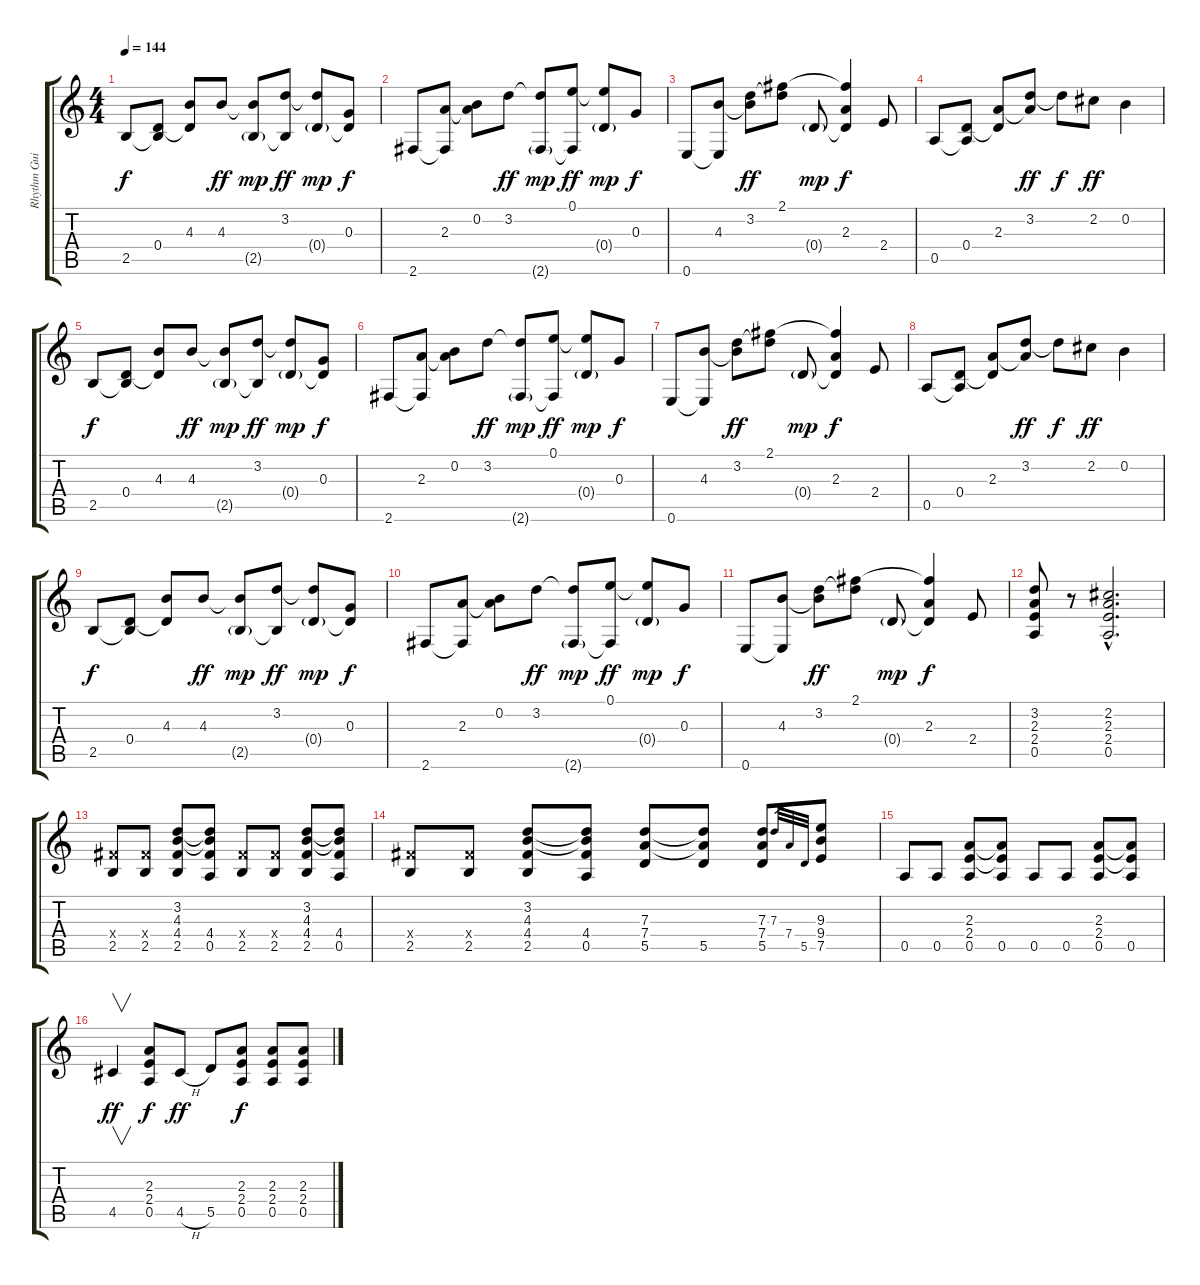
\track ("Rhythm Guitar 2" "Rhythm Gui") {instrument overdrivenguitar}
\staff {score tabs}
\tuning (E4 B3 G3 D3 A2 E2) {hide}
\ts (4 4)
\tempo 144
\clef g2
\ks c
2.5.8{dy f volume 8 instrument overdrivenguitar} (0.4 2.5{t}).8 (4.3 0.4{t}).8 4.3.8{dy ff} (4.3{t} 2.5{g}).8{dy mp} (3.2 2.5{t}).8{dy ff} (3.2{t} 0.4{g}).8{dy mp} (0.3 0.4{t}).8{dy f} |
2.6.8 (2.3 2.6{t}).8 (0.2 2.3{t}).8 3.2.8{dy ff} (3.2{t} 2.6{g}).8{dy mp} (0.1 2.6{t}).8{dy ff} (0.1{t} 0.4{g}).8{dy mp} 0.3.8{dy f} |
0.6.8 (4.3 0.6{t}).8 (3.2 4.3{t}).8{dy ff} (2.1 3.2{t}).8 0.4{g}.8{dy mp} (2.1{t} 2.3 0.4{t}).4{dy f} 2.4.8 |
0.5.8 (0.4 0.5{t}).8 (2.3 0.4{t}).8 (3.2 2.3{t}).8{dy ff} 3.2{t}.8{dy f} 2.2.8{dy ff} 0.2.4 |
2.5.8{dy f} (0.4 2.5{t}).8 (4.3 0.4{t}).8 4.3.8{dy ff} (4.3{t} 2.5{g}).8{dy mp} (3.2 2.5{t}).8{dy ff} (3.2{t} 0.4{g}).8{dy mp} (0.3 0.4{t}).8{dy f} |
2.6.8 (2.3 2.6{t}).8 (0.2 2.3{t}).8 3.2.8{dy ff} (3.2{t} 2.6{g}).8{dy mp} (0.1 2.6{t}).8{dy ff} (0.1{t} 0.4{g}).8{dy mp} 0.3.8{dy f} |
0.6.8 (4.3 0.6{t}).8 (3.2 4.3{t}).8{dy ff} (2.1 3.2{t}).8 0.4{g}.8{dy mp} (2.1{t} 2.3 0.4{t}).4{dy f} 2.4.8 |
0.5.8 (0.4 0.5{t}).8 (2.3 0.4{t}).8 (3.2 2.3{t}).8{dy ff} 3.2{t}.8{dy f} 2.2.8{dy ff} 0.2.4 |
2.5.8{dy f} (0.4 2.5{t}).8 (4.3 0.4{t}).8 4.3.8{dy ff} (4.3{t} 2.5{g}).8{dy mp} (3.2 2.5{t}).8{dy ff} (3.2{t} 0.4{g}).8{dy mp} (0.3 0.4{t}).8{dy f} |
2.6.8 (2.3 2.6{t}).8 (0.2 2.3{t}).8 3.2.8{dy ff} (3.2{t} 2.6{g}).8{dy mp} (0.1 2.6{t}).8{dy ff} (0.1{t} 0.4{g}).8{dy mp} 0.3.8{dy f} |
0.6.8 (4.3 0.6{t}).8 (3.2 4.3{t}).8{dy ff} (2.1 3.2{t}).8 0.4{g}.8{dy mp} (2.1{t} 2.3 0.4{t}).4{dy f} 2.4.8 |
(3.2 2.3 2.4 0.5).8 r.8 (2.2{hac} 2.3{hac} 2.4{hac} 0.5{hac}).2{d} |
(4.4{x} 2.5).8{volume 8 instrument overdrivenguitar} (4.4{x} 2.5).8 (3.2 4.3 4.4 2.5).8 (3.2{t} 4.3{t} 4.4 0.5).8 (4.4{x} 2.5).8 (4.4{x} 2.5).8 (3.2 4.3 4.4 2.5).8 (3.2{t} 4.3{t} 4.4 0.5).8 |
(4.4{x} 2.5).8 (4.4{x} 2.5).8 (3.2 4.3 4.4 2.5).8 (3.2{t} 4.3{t} 4.4 0.5).8 (7.3 7.4 5.5).8 (7.3{t} 7.4{t} 5.5).8 (7.3 7.4 5.5).8 7.3.32{gr} 7.4.32{gr} 5.5.32{gr} (9.3 9.4 7.5).8 |
0.5.8 0.5.8 (2.3 2.4 0.5).8 (2.3{t} 2.4{t} 0.5).8 0.5.8 0.5.8 (2.3 2.4 0.5).8 (2.3{t} 2.4{t} 0.5).8 |
4.5.4{v dy ff} (2.3 2.4 0.5).8{dy f} 4.5{h}.8{dy ff} 5.5.8 (2.3 2.4 0.5).8{dy f} (2.3 2.4 0.5).8 (2.3 2.4 0.5).8
